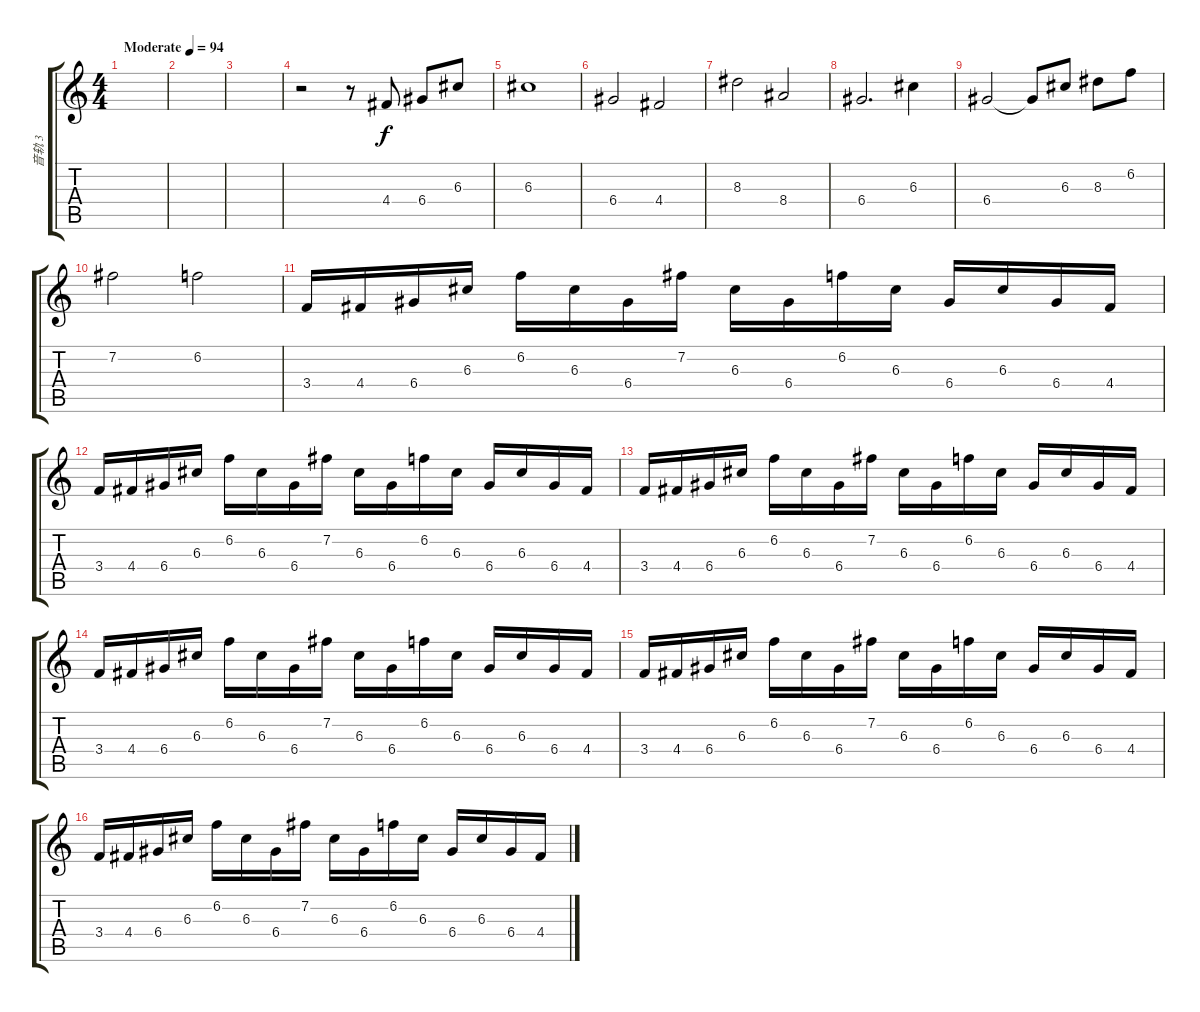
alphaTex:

\track ("音轨 3" "音轨 3") {instrument acousticguitarnylon}
\staff {score tabs}
\tuning (E4 B3 G3 D3 A2 E2) {hide}
\ts (4 4)
\tempo (94 "Moderate")
\clef g2
\ks c
|
|
|
r.2 r.8 4.4.8 6.4.8 6.3.8 |
6.3.1 |
6.4.2 4.4.2 |
8.3.2 8.4.2 |
6.4.2{d} 6.3.4 |
6.4.2 6.4{t}.8 6.3.8 8.3.8 6.2.8 |
7.2.2 6.2.2 |
3.4.16 4.4.16 6.4.16 6.3.16 6.2.16 6.3.16 6.4.16 7.2.16 6.3.16 6.4.16 6.2.16 6.3.16 6.4.16 6.3.16 6.4.16 4.4.16 |
3.4.16 4.4.16 6.4.16 6.3.16 6.2.16 6.3.16 6.4.16 7.2.16 6.3.16 6.4.16 6.2.16 6.3.16 6.4.16 6.3.16 6.4.16 4.4.16 |
3.4.16 4.4.16 6.4.16 6.3.16 6.2.16 6.3.16 6.4.16 7.2.16 6.3.16 6.4.16 6.2.16 6.3.16 6.4.16 6.3.16 6.4.16 4.4.16 |
3.4.16 4.4.16 6.4.16 6.3.16 6.2.16 6.3.16 6.4.16 7.2.16 6.3.16 6.4.16 6.2.16 6.3.16 6.4.16 6.3.16 6.4.16 4.4.16 |
3.4.16 4.4.16 6.4.16 6.3.16 6.2.16 6.3.16 6.4.16 7.2.16 6.3.16 6.4.16 6.2.16 6.3.16 6.4.16 6.3.16 6.4.16 4.4.16 |
3.4.16 4.4.16 6.4.16 6.3.16 6.2.16 6.3.16 6.4.16 7.2.16 6.3.16 6.4.16 6.2.16 6.3.16 6.4.16 6.3.16 6.4.16 4.4.16
